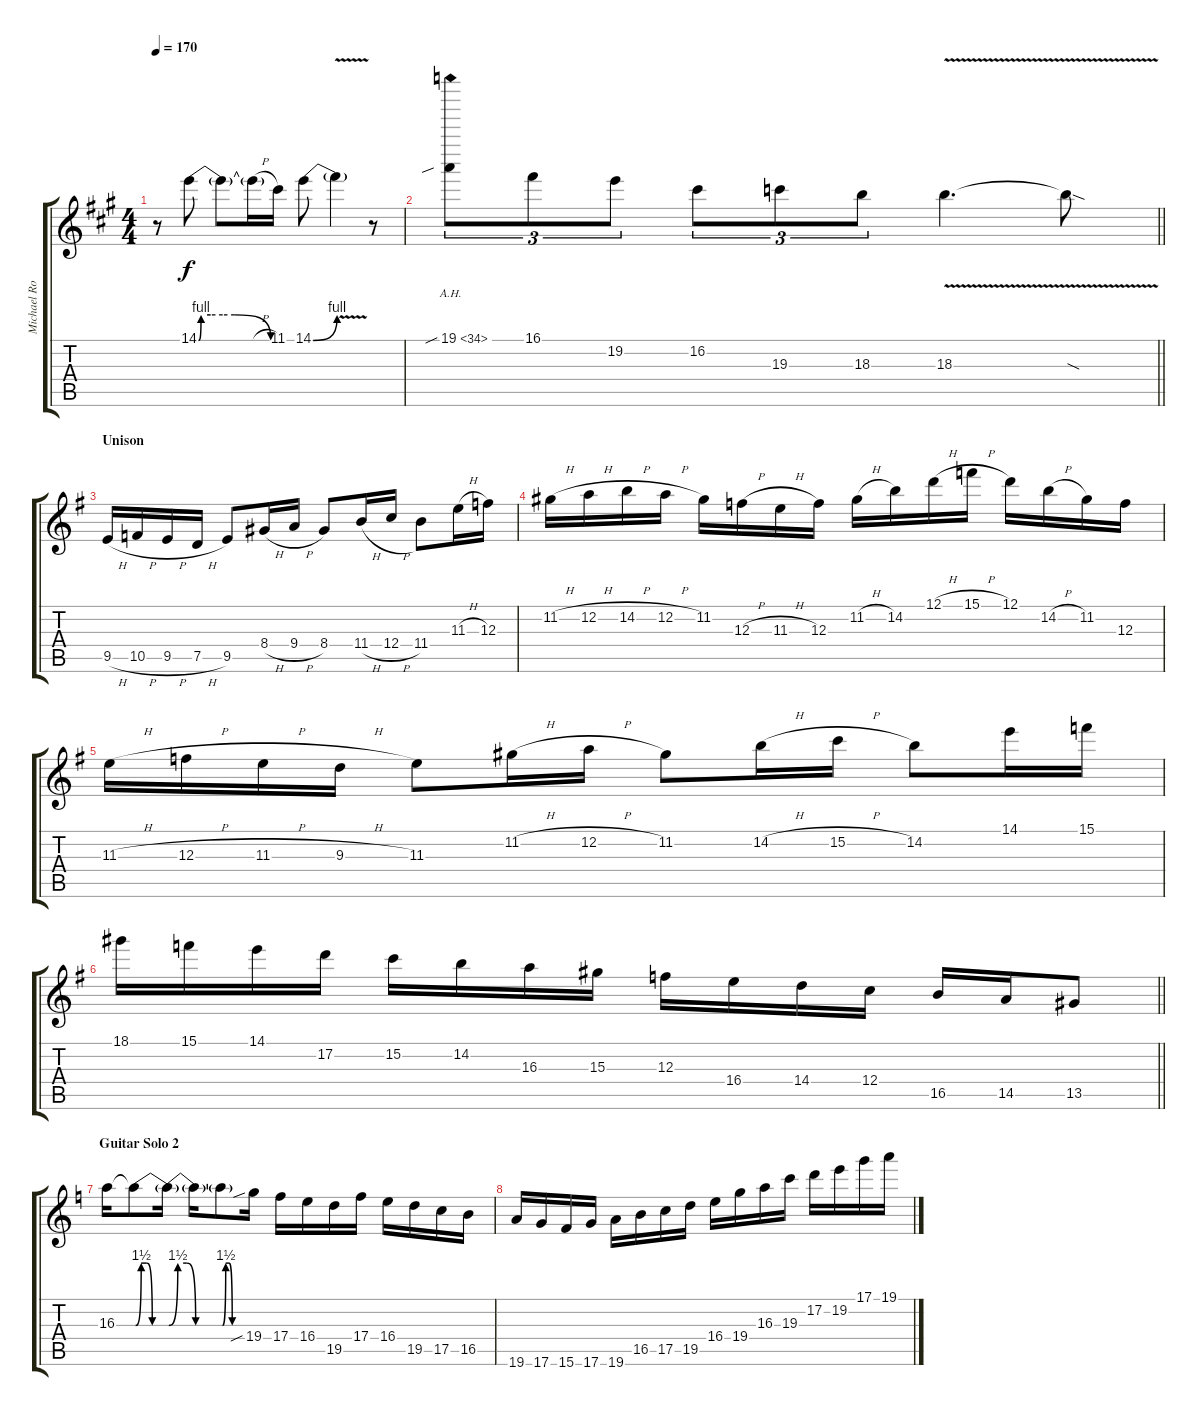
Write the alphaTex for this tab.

\track ("Michael Romeo Solo Gtr." "Michael Ro") {instrument overdrivenguitar}
\staff {score tabs}
\tuning (D4 A3 F3 C3 G2 D2) {hide}
\ts (4 4)
\tempo 170
\clef g2
\ks f#minor
r.8{dy f} 14.1{be (custom 0 0 2 4 10 4 20 4 30 4 60 0)}.8 14.1{t}.8 14.1{h t}.16 11.1.16 14.1{be (bend 0 0 60 4)}.8 14.1{v t}.4 r.8 |
\barLineRight lightlight
19.1{ah 15 sib}.8{tu (3 2)} 16.1.8{tu (3 2)} 19.2.8{tu (3 2)} 16.2.8{tu (3 2)} 19.3.8{tu (3 2)} 18.3.8{tu (3 2)} 18.3{v}.4{d} 18.3{sod t}.8 |
\section ("" "Unison")
\ks eminor
9.5{h}.16{volume 13} 10.5{h}.16 9.5{h}.16 7.5{h}.16 9.5.8 8.4{h}.16 9.4{h}.16 8.4.8 11.4{h}.16 12.4{h}.16 11.4.8 11.3{h}.16 12.3.16 |
11.2{h}.16 12.2{h}.16 14.2{h}.16 12.2{h}.16 11.2.16 12.3{h}.16 11.3{h}.16 12.3.16 11.2{h}.16 14.2.16 12.1{h}.16 15.1{h}.16 12.1.16 14.2{h}.16 11.2.16 12.3.16 |
11.3{h}.16 12.3{h}.16 11.3{h}.16 9.3{h}.16 11.3.8 11.2{h}.16 12.2{h}.16 11.2.8 14.2{h}.16 15.2{h}.16 14.2.8 14.1.16 15.1.16 |
\barLineRight lightlight
18.1.16 15.1.16 14.1.16 17.2.16 15.2.16 14.2.16 16.3.16 15.3.16 12.3.16 16.4.16 14.4.16 12.4.16 16.5.16 14.5.16 13.5.8 |
\section ("" "Guitar Solo 2")
\ks aminor
16.3.16{volume 16} 16.3{be (custom 0 0 10 6 20 6 30 0 60 0) t}.8 16.3{be (custom 0 0 10 6 20 6 30 0 60 0) t}.16 16.3{t}.16 16.3{be (custom 0 0 10 6 20 6 30 0 60 0) t}.8 19.4{sib}.16 17.4.16 16.4.16 19.5.16 17.4.16 16.4.16 19.5.16 17.5.16 16.5.16 |
19.6.16 17.6.16 15.6.16 17.6.16 19.6.16 16.5.16 17.5.16 19.5.16 16.4.16 19.4.16 16.3.16 19.3.16 17.2.16 19.2.16 17.1.16 19.1.16
